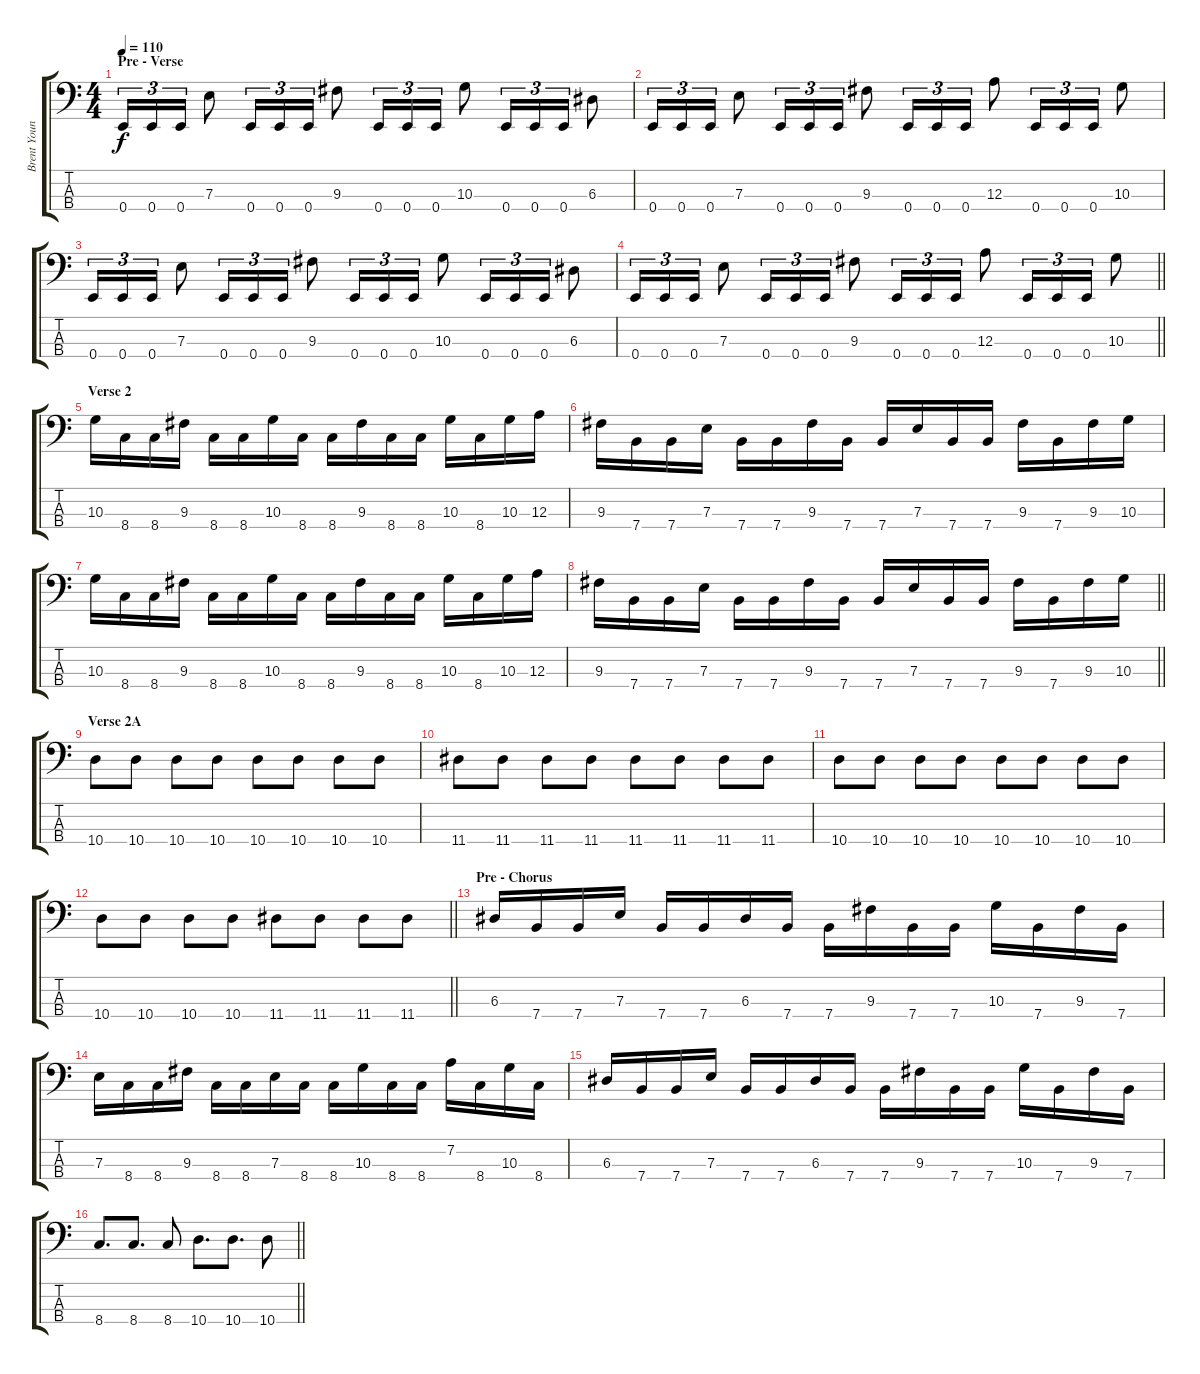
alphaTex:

\track ("Brent Young" "Brent Youn") {instrument electricbassfinger}
\staff {score tabs}
\tuning (G2 D2 A1 E1) {hide}
\ts (4 4)
\section ("" "Pre - Verse")
\tempo 110
\clef f4
\ks c
0.4.16{tu (3 2) dy f} 0.4.16{tu (3 2)} 0.4.16{tu (3 2)} 7.3.8 0.4.16{tu (3 2)} 0.4.16{tu (3 2)} 0.4.16{tu (3 2)} 9.3.8 0.4.16{tu (3 2)} 0.4.16{tu (3 2)} 0.4.16{tu (3 2)} 10.3.8 0.4.16{tu (3 2)} 0.4.16{tu (3 2)} 0.4.16{tu (3 2)} 6.3.8 |
0.4.16{tu (3 2)} 0.4.16{tu (3 2)} 0.4.16{tu (3 2)} 7.3.8 0.4.16{tu (3 2)} 0.4.16{tu (3 2)} 0.4.16{tu (3 2)} 9.3.8 0.4.16{tu (3 2)} 0.4.16{tu (3 2)} 0.4.16{tu (3 2)} 12.3.8 0.4.16{tu (3 2)} 0.4.16{tu (3 2)} 0.4.16{tu (3 2)} 10.3.8 |
0.4.16{tu (3 2)} 0.4.16{tu (3 2)} 0.4.16{tu (3 2)} 7.3.8 0.4.16{tu (3 2)} 0.4.16{tu (3 2)} 0.4.16{tu (3 2)} 9.3.8 0.4.16{tu (3 2)} 0.4.16{tu (3 2)} 0.4.16{tu (3 2)} 10.3.8 0.4.16{tu (3 2)} 0.4.16{tu (3 2)} 0.4.16{tu (3 2)} 6.3.8 |
\barLineRight lightlight
0.4.16{tu (3 2)} 0.4.16{tu (3 2)} 0.4.16{tu (3 2)} 7.3.8 0.4.16{tu (3 2)} 0.4.16{tu (3 2)} 0.4.16{tu (3 2)} 9.3.8 0.4.16{tu (3 2)} 0.4.16{tu (3 2)} 0.4.16{tu (3 2)} 12.3.8 0.4.16{tu (3 2)} 0.4.16{tu (3 2)} 0.4.16{tu (3 2)} 10.3.8 |
\section ("" "Verse 2")
10.3.16 8.4.16 8.4.16 9.3.16 8.4.16 8.4.16 10.3.16 8.4.16 8.4.16 9.3.16 8.4.16 8.4.16 10.3.16 8.4.16 10.3.16 12.3.16 |
9.3.16 7.4.16 7.4.16 7.3.16 7.4.16 7.4.16 9.3.16 7.4.16 7.4.16 7.3.16 7.4.16 7.4.16 9.3.16 7.4.16 9.3.16 10.3.16 |
10.3.16 8.4.16 8.4.16 9.3.16 8.4.16 8.4.16 10.3.16 8.4.16 8.4.16 9.3.16 8.4.16 8.4.16 10.3.16 8.4.16 10.3.16 12.3.16 |
\barLineRight lightlight
9.3.16 7.4.16 7.4.16 7.3.16 7.4.16 7.4.16 9.3.16 7.4.16 7.4.16 7.3.16 7.4.16 7.4.16 9.3.16 7.4.16 9.3.16 10.3.16 |
\section ("" "Verse 2A")
10.4.8 10.4.8 10.4.8 10.4.8 10.4.8 10.4.8 10.4.8 10.4.8 |
11.4.8 11.4.8 11.4.8 11.4.8 11.4.8 11.4.8 11.4.8 11.4.8 |
10.4.8 10.4.8 10.4.8 10.4.8 10.4.8 10.4.8 10.4.8 10.4.8 |
\barLineRight lightlight
10.4.8 10.4.8 10.4.8 10.4.8 11.4.8 11.4.8 11.4.8 11.4.8 |
\section ("" "Pre - Chorus")
6.3.16 7.4.16 7.4.16 7.3.16 7.4.16 7.4.16 6.3.16 7.4.16 7.4.16 9.3.16 7.4.16 7.4.16 10.3.16 7.4.16 9.3.16 7.4.16 |
7.3.16 8.4.16 8.4.16 9.3.16 8.4.16 8.4.16 7.3.16 8.4.16 8.4.16 10.3.16 8.4.16 8.4.16 7.2.16 8.4.16 10.3.16 8.4.16 |
6.3.16 7.4.16 7.4.16 7.3.16 7.4.16 7.4.16 6.3.16 7.4.16 7.4.16 9.3.16 7.4.16 7.4.16 10.3.16 7.4.16 9.3.16 7.4.16 |
\barLineRight lightlight
8.4.8{d} 8.4.8{d} 8.4.8 10.4.8{d} 10.4.8{d} 10.4.8
